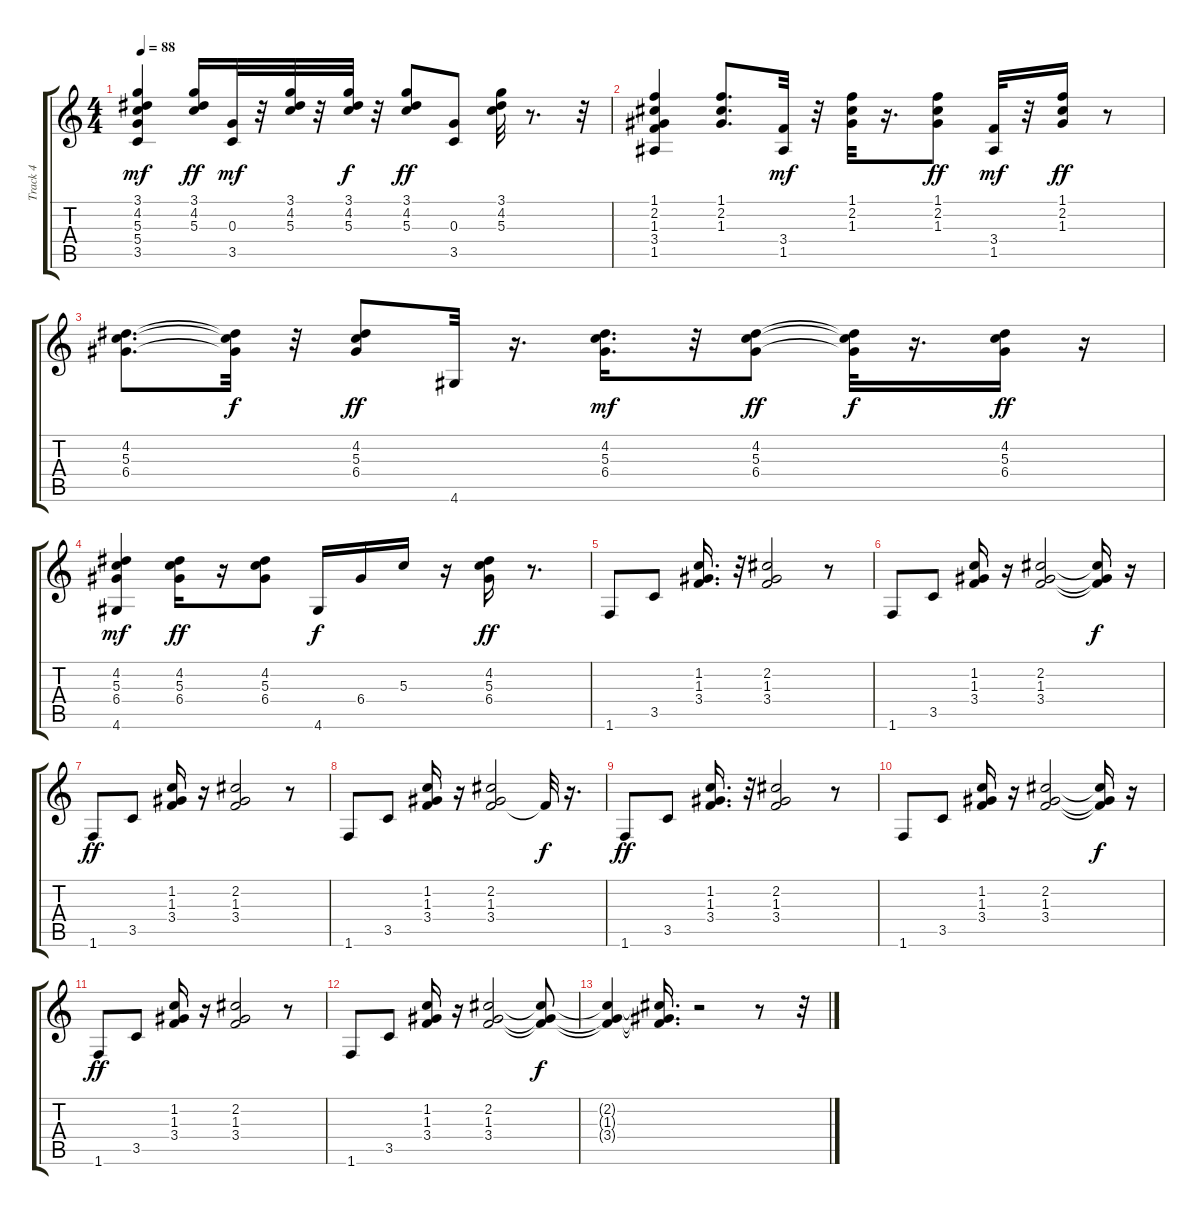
\track ("Track 4" "Track 4") {instrument acousticguitarsteel}
\staff {score tabs}
\tuning (E4 B3 G3 D3 A2 E2) {hide}
\ts (4 4)
\tempo 88
\clef g2
\ks c
(3.1 4.2 5.3 5.4 3.5).4{dy mf} (3.1 4.2 5.3).16{dy ff} (0.3 3.5).32{dy mf} r.32 (3.1 4.2 5.3).32 r.32 (3.1 4.2 5.3).32{dy f} r.32 (3.1 4.2 5.3).8{dy ff} (0.3 3.5).8 (3.1 4.2 5.3).32 r.8{d} r.32 |
(1.1 2.2 1.3 3.4 1.5).4 (1.1 2.2 1.3).8{d} (3.4 1.5).32{dy mf} r.32 (1.1 2.2 1.3).32 r.16{d} (1.1 2.2 1.3).8{dy ff} (3.4 1.5).32{dy mf} r.32 (1.1 2.2 1.3).16{dy ff} r.8 |
(4.2 5.3 6.4).8{d} (4.2{t} 5.3{t} 6.4{t}).32{dy f} r.32 (4.2 5.3 6.4).8{dy ff} 4.6.32 r.16{d} (4.2 5.3 6.4).16{d dy mf} r.32 (4.2 5.3 6.4).8{dy ff} (4.2{t} 5.3{t} 6.4{t}).32{dy f} r.16{d} (4.2 5.3 6.4).16{dy ff} r.16 |
(4.2 5.3 6.4 4.6).4{dy mf} (4.2 5.3 6.4).16{dy ff} r.16 (4.2 5.3 6.4).8 4.6.16{dy f} 6.4.16 5.3.16 r.16 (4.2 5.3 6.4).16{dy ff} r.8{d} |
1.6.8 3.5.8 (1.2 1.3 3.4).16{d} r.32 (2.2 1.3 3.4).2 r.8 |
1.6.8 3.5.8 (1.2 1.3 3.4).16 r.16 (2.2 1.3 3.4).2 (2.2{t} 1.3{t} 3.4{t}).16{dy f} r.16 |
1.6.8{dy ff} 3.5.8 (1.2 1.3 3.4).16 r.16 (2.2 1.3 3.4).2 r.8 |
1.6.8 3.5.8 (1.2 1.3 3.4).16 r.16 (2.2 1.3 3.4).2 3.4{t}.32{dy f} r.16{d} |
1.6.8{dy ff} 3.5.8 (1.2 1.3 3.4).16{d} r.32 (2.2 1.3 3.4).2 r.8 |
1.6.8 3.5.8 (1.2 1.3 3.4).16 r.16 (2.2 1.3 3.4).2 (2.2{t} 1.3{t} 3.4{t}).16{dy f} r.16 |
1.6.8{dy ff} 3.5.8 (1.2 1.3 3.4).16 r.16 (2.2 1.3 3.4).2 r.8 |
1.6.8 3.5.8 (1.2 1.3 3.4).16 r.16 (2.2 1.3 3.4).2 (2.2{t} 1.3{t} 3.4{t}).8{dy f} |
(2.2{t} 1.3{t} 3.4{t}).4 (2.2{t} 1.3{t} 3.4{t}).16{d} r.2 r.8 r.32
